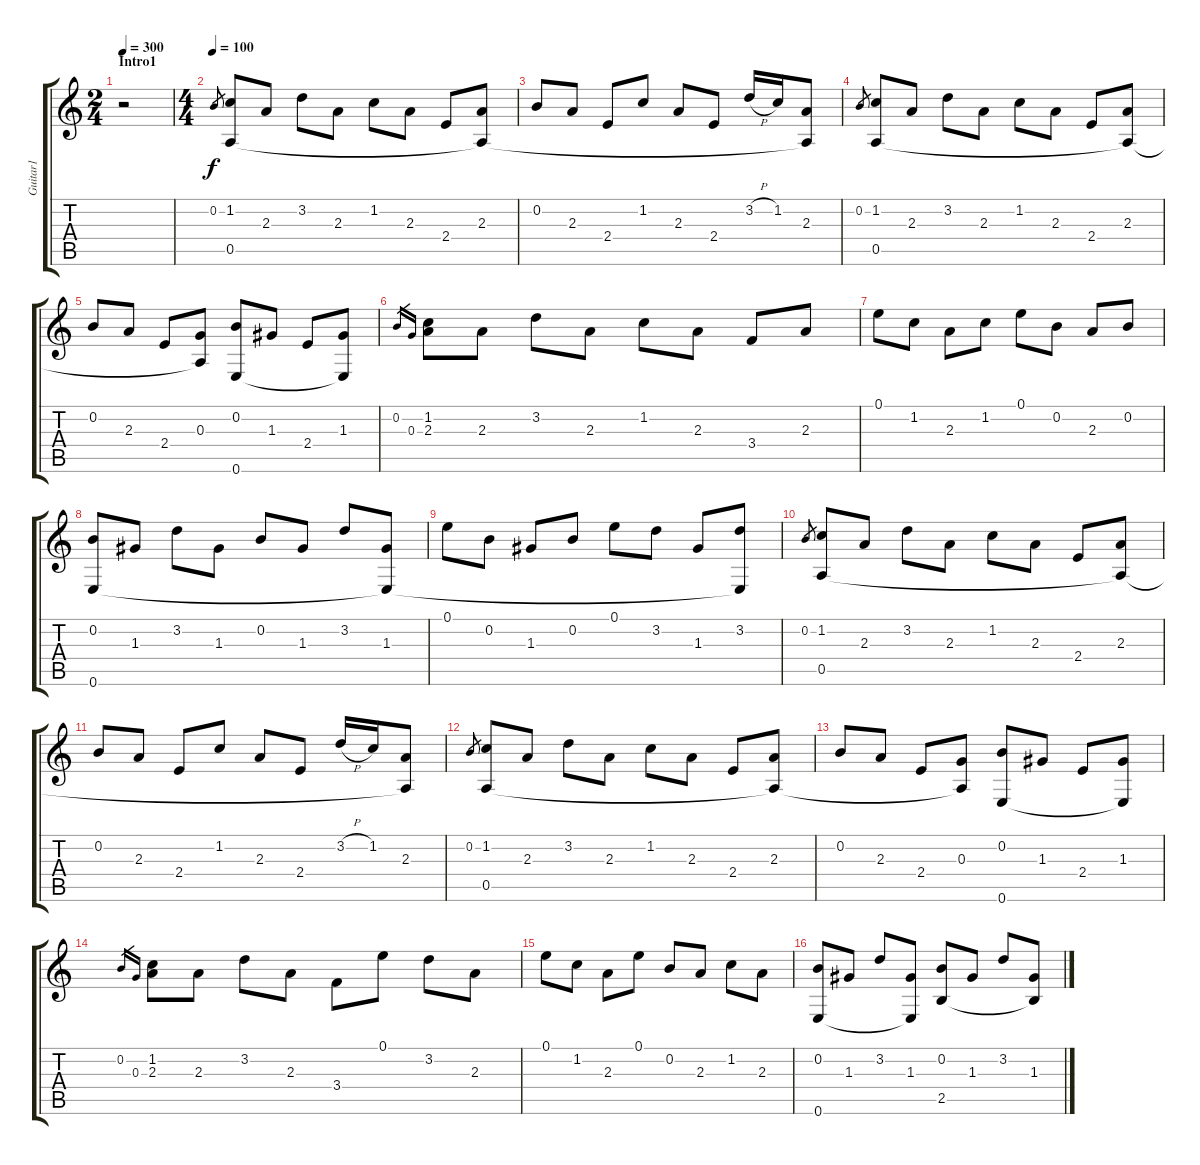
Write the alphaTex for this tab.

\track ("Guitar1" "Guitar1") {instrument overdrivenguitar}
\staff {score tabs}
\tuning (E4 B3 G3 D3 A2 E2) {hide}
\ts (2 4)
\section ("" "Intro1")
\tempo 300
\tempo 100
\tempo 300
\clef g2
\ks c
r.2{dy f instrument overdrivenguitar} |
\ts (4 4)
\tempo 100
0.2.8{gr} (1.2 0.5).8{balance 8 instrument acousticguitarsteel} 2.3.8 3.2.8 2.3.8 1.2.8 2.3.8 2.4.8 (2.3 0.5{t}).8 |
0.2.8 2.3.8 2.4.8 1.2.8 2.3.8 2.4.8 3.2{h}.16 1.2.16 (2.3 0.5{t}).8 |
0.2.8{gr} (1.2 0.5).8 2.3.8 3.2.8 2.3.8 1.2.8 2.3.8 2.4.8 (2.3 0.5{t}).8 |
0.2.8 2.3.8 2.4.8 (0.3 0.5{t}).8 (0.2 0.6).8 1.3.8 2.4.8 (1.3 0.6{t}).8 |
0.2.16{gr} 0.3.16{gr} (1.2 2.3).8 2.3.8 3.2.8 2.3.8 1.2.8 2.3.8 3.4.8 2.3.8 |
0.1.8 1.2.8 2.3.8 1.2.8 0.1.8 0.2.8 2.3.8 0.2.8 |
(0.2 0.6).8 1.3.8 3.2.8 1.3.8 0.2.8 1.3.8 3.2.8 (1.3 0.6{t}).8 |
0.1.8 0.2.8 1.3.8 0.2.8 0.1.8 3.2.8 1.3.8 (3.2 0.6{t}).8 |
0.2.8{gr} (1.2 0.5).8 2.3.8 3.2.8 2.3.8 1.2.8 2.3.8 2.4.8 (2.3 0.5{t}).8 |
0.2.8 2.3.8 2.4.8 1.2.8 2.3.8 2.4.8 3.2{h}.16 1.2.16 (2.3 0.5{t}).8 |
0.2.8{gr} (1.2 0.5).8 2.3.8 3.2.8 2.3.8 1.2.8 2.3.8 2.4.8 (2.3 0.5{t}).8 |
0.2.8 2.3.8 2.4.8 (0.3 0.5{t}).8 (0.2 0.6).8 1.3.8 2.4.8 (1.3 0.6{t}).8 |
0.2.16{gr} 0.3.16{gr} (1.2 2.3).8 2.3.8 3.2.8 2.3.8 3.4.8 0.1.8 3.2.8 2.3.8 |
0.1.8 1.2.8 2.3.8 0.1.8 0.2.8 2.3.8 1.2.8 2.3.8 |
(0.2 0.6).8 1.3.8 3.2.8 (1.3 0.6{t}).8 (0.2 2.5).8 1.3.8 3.2.8 (1.3 2.5{t}).8
